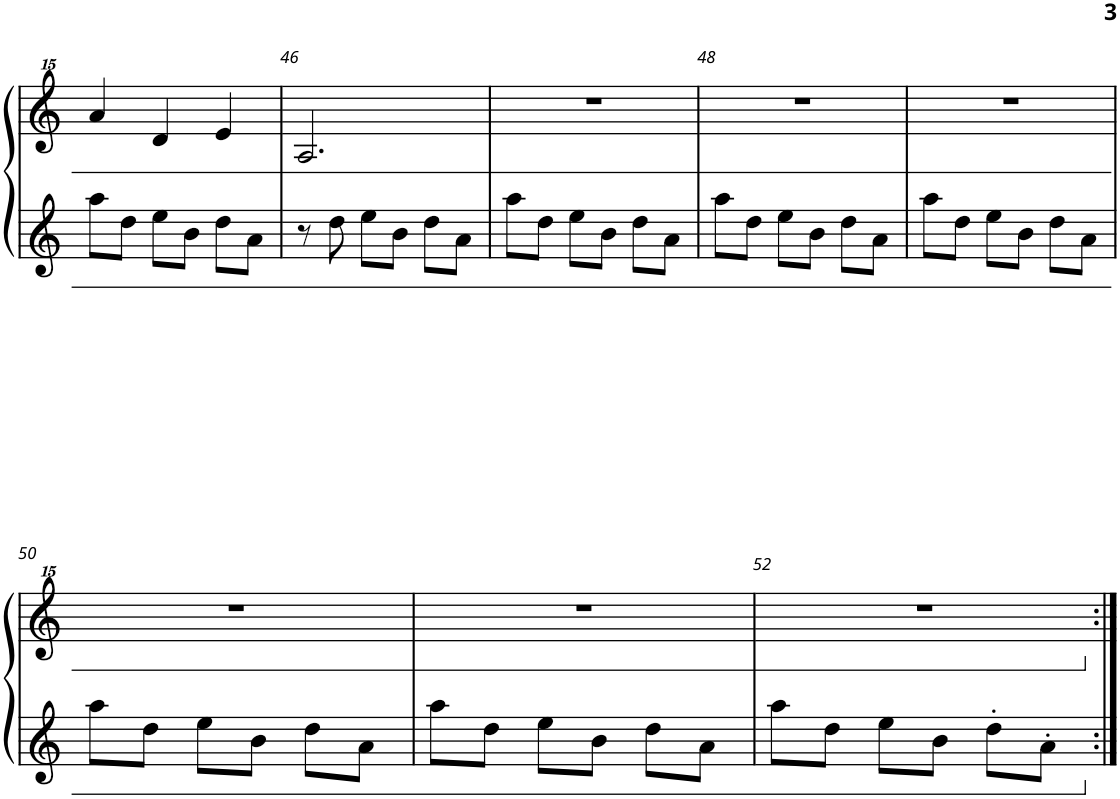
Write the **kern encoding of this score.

**kern	**kern
*part1	*part1
*staff2	*staff1
*I"Piano, Right	*
*I'Pno.	*
!!LO:PB:g=z
*clefG2	*clefG^^2
*k[]	*k[]
*M3/4	*M3/4
=45	=45
8aa\L	4aaa/
8dd\J	.
8ee\L	4ddd/
8b\J	.
8dd\L	4eee/
8a\J	.
=46	=46
8r	2.aa/
8dd\	.
8ee\L	.
8b\J	.
8dd\L	.
8a\J	.
=47	=47
8aa\L	2.r
8dd\J	.
8ee\L	.
8b\J	.
8dd\L	.
8a\J	.
=48	=48
8aa\L	2.r
8dd\J	.
8ee\L	.
8b\J	.
8dd\L	.
8a\J	.
=49	=49
8aa\L	2.r
8dd\J	.
8ee\L	.
8b\J	.
8dd\L	.
8a\J	.
!!LO:LB:g=z
=50	=50
8aa\L	2.r
8dd\J	.
8ee\L	.
8b\J	.
8dd\L	.
8a\J	.
=51	=51
8aa\L	2.r
8dd\J	.
8ee\L	.
8b\J	.
8dd\L	.
8a\J	.
=52	=52
8aa\L	2.r
8dd\J	.
8ee\L	.
8b\J	.
8dd'\L	.
8a'\J	.
=:|!	=:|!
*-	*-
